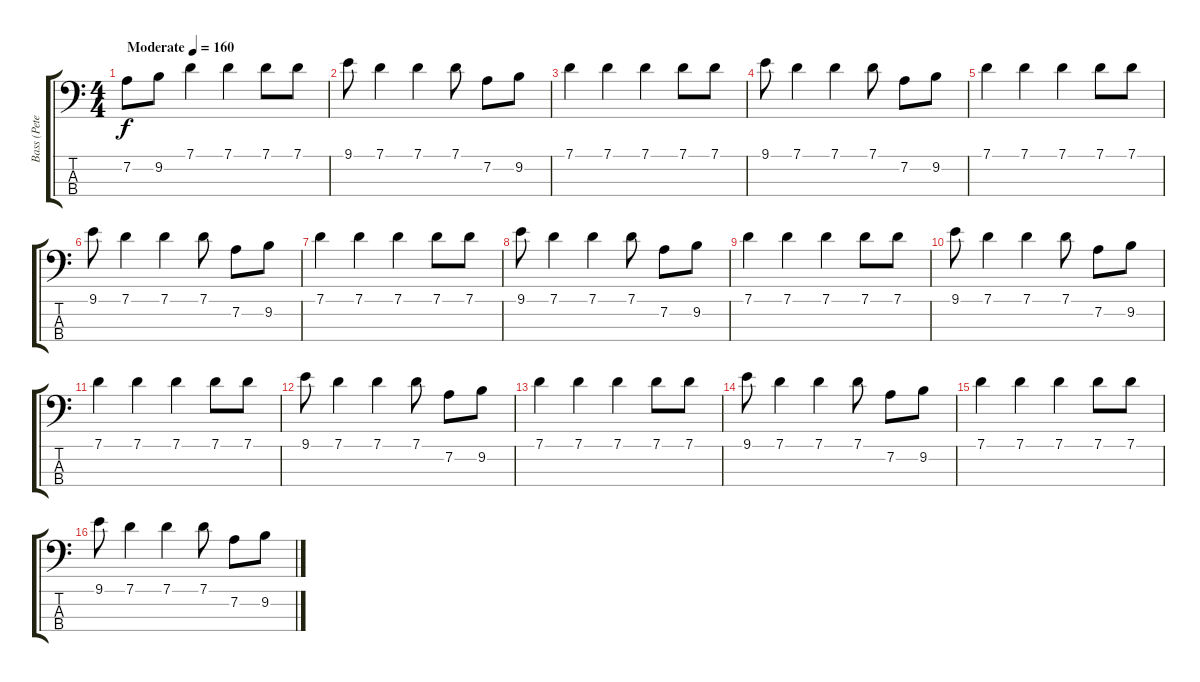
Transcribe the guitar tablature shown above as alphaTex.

\track ("Bass (Peter Hook)" "Bass (Pete") {instrument electricbasspick}
\staff {score tabs}
\tuning (G2 D2 A1 E1) {hide}
\ts (4 4)
\tempo (160 "Moderate")
\clef f4
\ks c
7.2.8{dy f instrument electricbasspick} 9.2.8 7.1.4 7.1.4 7.1.8 7.1.8 |
9.1.8 7.1.4 7.1.4 7.1.8 7.2.8 9.2.8 |
7.1.4 7.1.4 7.1.4 7.1.8 7.1.8 |
9.1.8 7.1.4 7.1.4 7.1.8 7.2.8 9.2.8 |
7.1.4 7.1.4 7.1.4 7.1.8 7.1.8 |
9.1.8 7.1.4 7.1.4 7.1.8 7.2.8 9.2.8 |
7.1.4 7.1.4 7.1.4 7.1.8 7.1.8 |
9.1.8 7.1.4 7.1.4 7.1.8 7.2.8 9.2.8 |
7.1.4 7.1.4 7.1.4 7.1.8 7.1.8 |
9.1.8 7.1.4 7.1.4 7.1.8 7.2.8 9.2.8 |
7.1.4 7.1.4 7.1.4 7.1.8 7.1.8 |
9.1.8 7.1.4 7.1.4 7.1.8 7.2.8 9.2.8 |
7.1.4 7.1.4 7.1.4 7.1.8 7.1.8 |
9.1.8 7.1.4 7.1.4 7.1.8 7.2.8 9.2.8 |
7.1.4 7.1.4 7.1.4 7.1.8 7.1.8 |
9.1.8 7.1.4 7.1.4 7.1.8 7.2.8 9.2.8
